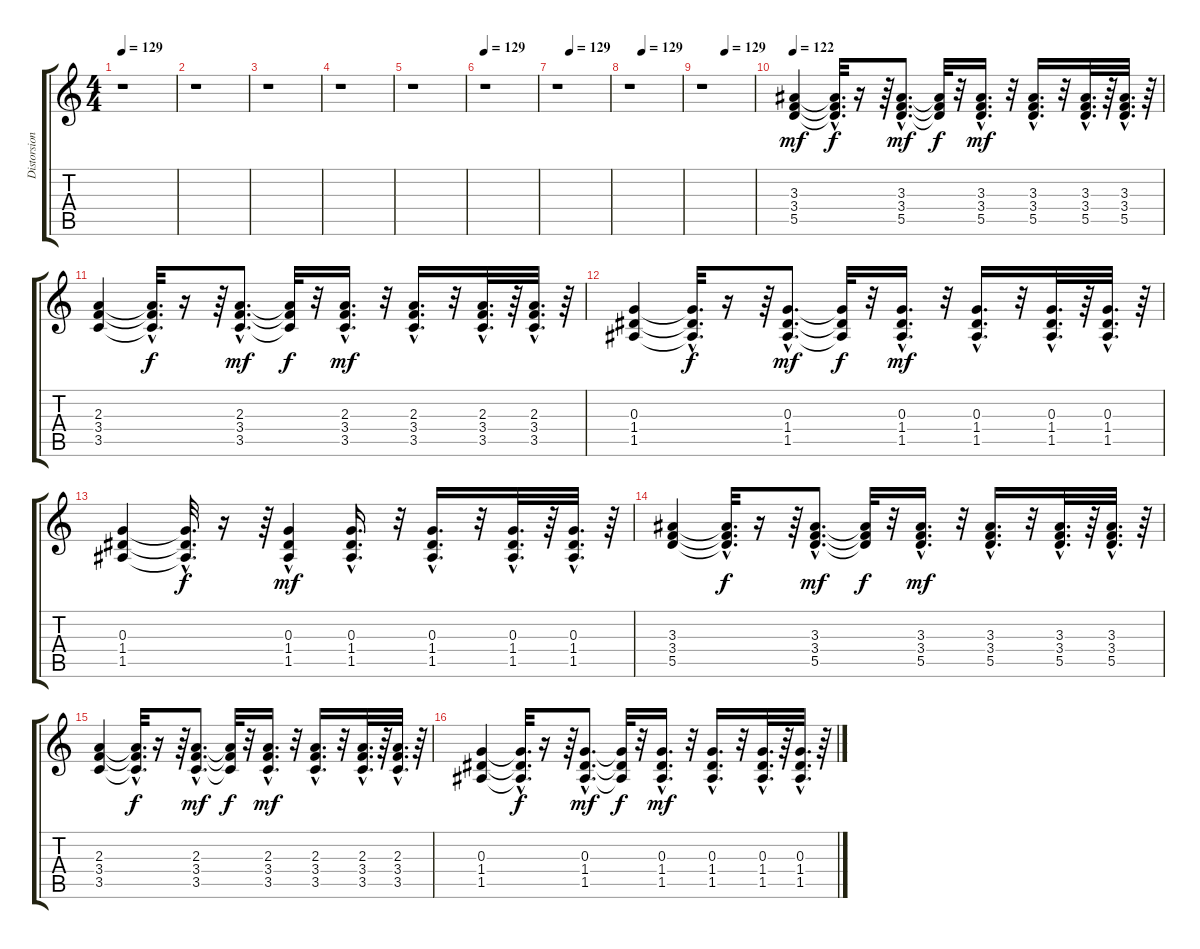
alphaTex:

\track ("Distorsion" "Distorsion") {instrument distortionguitar}
\staff {score tabs}
\tuning (E4 B3 G3 D3 A2 E2) {hide}
\ts (4 4)
\tempo 129
\clef g2
\ks c
r.1{dy mf} |
r.1 |
r.1 |
r.1 |
r.1 |
\tempo 129
r.1 |
\tempo (129 0.25)
r.1 |
\tempo (129 0.25)
r.1 |
\tempo (129 0.453125)
r.1 |
\tempo 122
(3.3 3.4 5.5).4 (3.3{hac t} 3.4{hac t} 5.5{hac t}).32{d dy f} r.16 r.64 (3.3{hac} 3.4{hac} 5.5{hac}).8{d dy mf} (3.3{t} 3.4{t} 5.5{t}).32{dy f} r.32 (3.3{hac} 3.4{hac} 5.5{hac}).16{d dy mf} r.32 (3.3{hac} 3.4{hac} 5.5{hac}).16{d} r.32 (3.3{hac} 3.4{hac} 5.5{hac}).32{d} r.64 (3.3{hac} 3.4{hac} 5.5{hac}).32{d} r.64 |
(2.3 3.4 3.5).4 (2.3{hac t} 3.4{hac t} 3.5{hac t}).32{d dy f} r.16 r.64 (2.3{hac} 3.4{hac} 3.5{hac}).8{d dy mf} (2.3{t} 3.4{t} 3.5{t}).32{dy f} r.32 (2.3{hac} 3.4{hac} 3.5{hac}).16{d dy mf} r.32 (2.3{hac} 3.4{hac} 3.5{hac}).16{d} r.32 (2.3{hac} 3.4{hac} 3.5{hac}).32{d} r.64 (2.3{hac} 3.4{hac} 3.5{hac}).32{d} r.64 |
(0.3 1.4 1.5).4 (0.3{hac t} 1.4{hac t} 1.5{hac t}).32{d dy f} r.16 r.64 (0.3{hac} 1.4{hac} 1.5{hac}).8{d dy mf} (0.3{t} 1.4{t} 1.5{t}).32{dy f} r.32 (0.3{hac} 1.4{hac} 1.5{hac}).16{d dy mf} r.32 (0.3{hac} 1.4{hac} 1.5{hac}).16{d} r.32 (0.3{hac} 1.4{hac} 1.5{hac}).32{d} r.64 (0.3{hac} 1.4{hac} 1.5{hac}).32{d} r.64 |
(0.3 1.4 1.5).4 (0.3{hac t} 1.4{hac t} 1.5{hac t}).32{d dy f} r.16 r.64 (0.3 1.4{hac} 1.5).4{dy mf} (0.3{hac} 1.4{hac} 1.5{hac}).16{d} r.32 (0.3{hac} 1.4{hac} 1.5{hac}).16{d} r.32 (0.3{hac} 1.4{hac} 1.5{hac}).32{d} r.64 (0.3{hac} 1.4{hac} 1.5{hac}).32{d} r.64 |
(3.3 3.4 5.5).4 (3.3{hac t} 3.4{hac t} 5.5{hac t}).32{d dy f} r.16 r.64 (3.3{hac} 3.4{hac} 5.5{hac}).8{d dy mf} (3.3{t} 3.4{t} 5.5{t}).32{dy f} r.32 (3.3{hac} 3.4{hac} 5.5{hac}).16{d dy mf} r.32 (3.3{hac} 3.4{hac} 5.5{hac}).16{d} r.32 (3.3{hac} 3.4{hac} 5.5{hac}).32{d} r.64 (3.3{hac} 3.4{hac} 5.5{hac}).32{d} r.64 |
(2.3 3.4 3.5).4 (2.3{hac t} 3.4{hac t} 3.5{hac t}).32{d dy f} r.16 r.64 (2.3{hac} 3.4{hac} 3.5{hac}).8{d dy mf} (2.3{t} 3.4{t} 3.5{t}).32{dy f} r.32 (2.3{hac} 3.4{hac} 3.5{hac}).16{d dy mf} r.32 (2.3{hac} 3.4{hac} 3.5{hac}).16{d} r.32 (2.3{hac} 3.4{hac} 3.5{hac}).32{d} r.64 (2.3{hac} 3.4{hac} 3.5{hac}).32{d} r.64 |
(0.3 1.4 1.5).4 (0.3{hac t} 1.4{hac t} 1.5{hac t}).32{d dy f} r.16 r.64 (0.3{hac} 1.4{hac} 1.5{hac}).8{d dy mf} (0.3{t} 1.4{t} 1.5{t}).32{dy f} r.32 (0.3{hac} 1.4{hac} 1.5{hac}).16{d dy mf} r.32 (0.3{hac} 1.4{hac} 1.5{hac}).16{d} r.32 (0.3{hac} 1.4{hac} 1.5{hac}).32{d} r.64 (0.3{hac} 1.4{hac} 1.5{hac}).32{d} r.64
